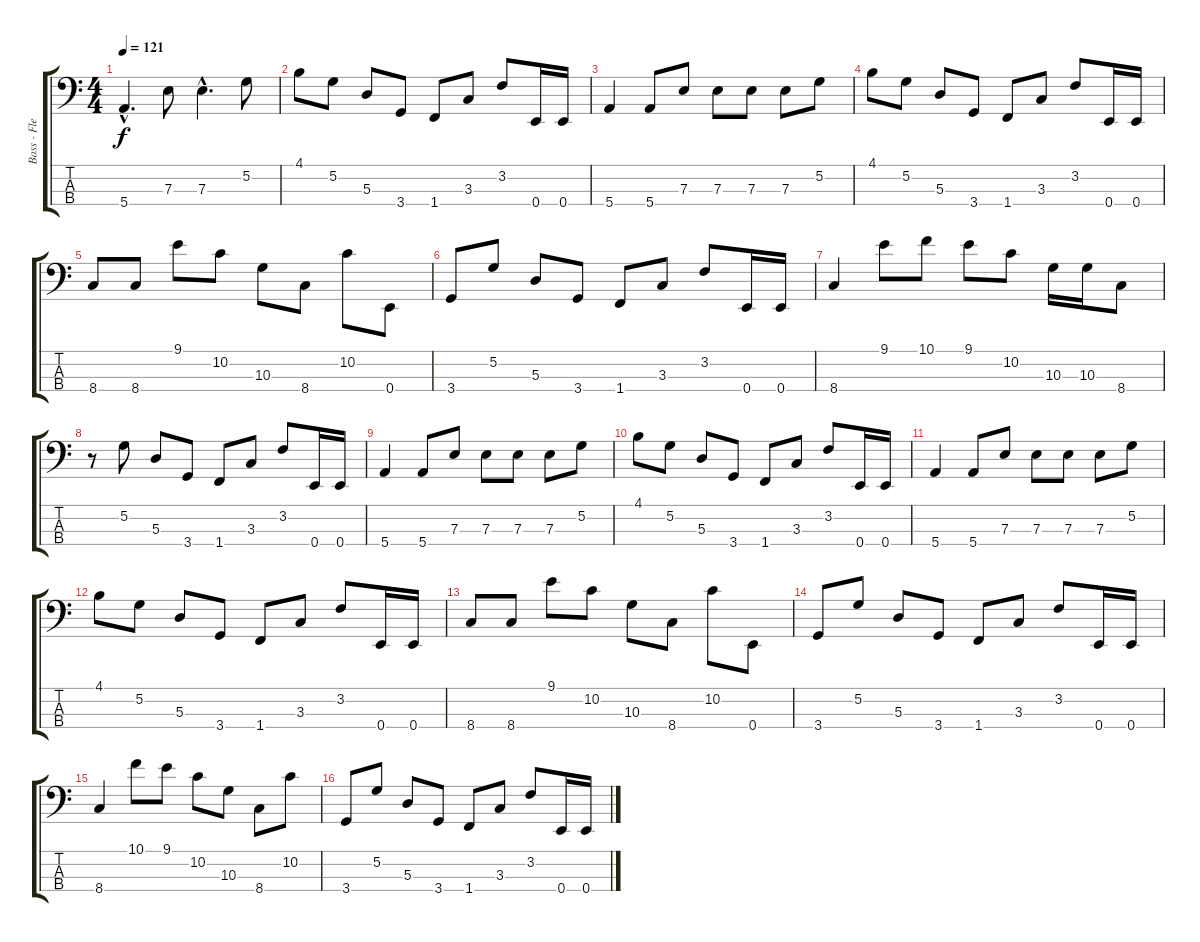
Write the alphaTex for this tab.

\track ("Bass - Flea" "Bass - Fle") {instrument electricbassfinger}
\staff {score tabs}
\tuning (G2 D2 A1 E1) {hide}
\ts (4 4)
\tempo 121
\clef f4
\ks c
5.4{hac}.4{d dy f} 7.3.8 7.3{hac}.4{d} 5.2.8 |
4.1.8 5.2.8 5.3.8 3.4.8 1.4.8 3.3.8 3.2.8 0.4.16 0.4.16 |
5.4.4 5.4.8 7.3.8 7.3.8 7.3.8 7.3.8 5.2.8 |
4.1.8 5.2.8 5.3.8 3.4.8 1.4.8 3.3.8 3.2.8 0.4.16 0.4.16 |
8.4.8 8.4.8 9.1.8 10.2.8 10.3.8 8.4.8 10.2.8 0.4.8 |
3.4.8 5.2.8 5.3.8 3.4.8 1.4.8 3.3.8 3.2.8 0.4.16 0.4.16 |
8.4.4 9.1.8 10.1.8 9.1.8 10.2.8 10.3.16 10.3.16 8.4.8 |
r.8 5.2.8 5.3.8 3.4.8 1.4.8 3.3.8 3.2.8 0.4.16 0.4.16 |
5.4.4 5.4.8 7.3.8 7.3.8 7.3.8 7.3.8 5.2.8 |
4.1.8 5.2.8 5.3.8 3.4.8 1.4.8 3.3.8 3.2.8 0.4.16 0.4.16 |
5.4.4 5.4.8 7.3.8 7.3.8 7.3.8 7.3.8 5.2.8 |
4.1.8 5.2.8 5.3.8 3.4.8 1.4.8 3.3.8 3.2.8 0.4.16 0.4.16 |
8.4.8 8.4.8 9.1.8 10.2.8 10.3.8 8.4.8 10.2.8 0.4.8 |
3.4.8 5.2.8 5.3.8 3.4.8 1.4.8 3.3.8 3.2.8 0.4.16 0.4.16 |
8.4.4 10.1.8 9.1.8 10.2.8 10.3.8 8.4.8 10.2.8 |
3.4.8 5.2.8 5.3.8 3.4.8 1.4.8 3.3.8 3.2.8 0.4.16 0.4.16
